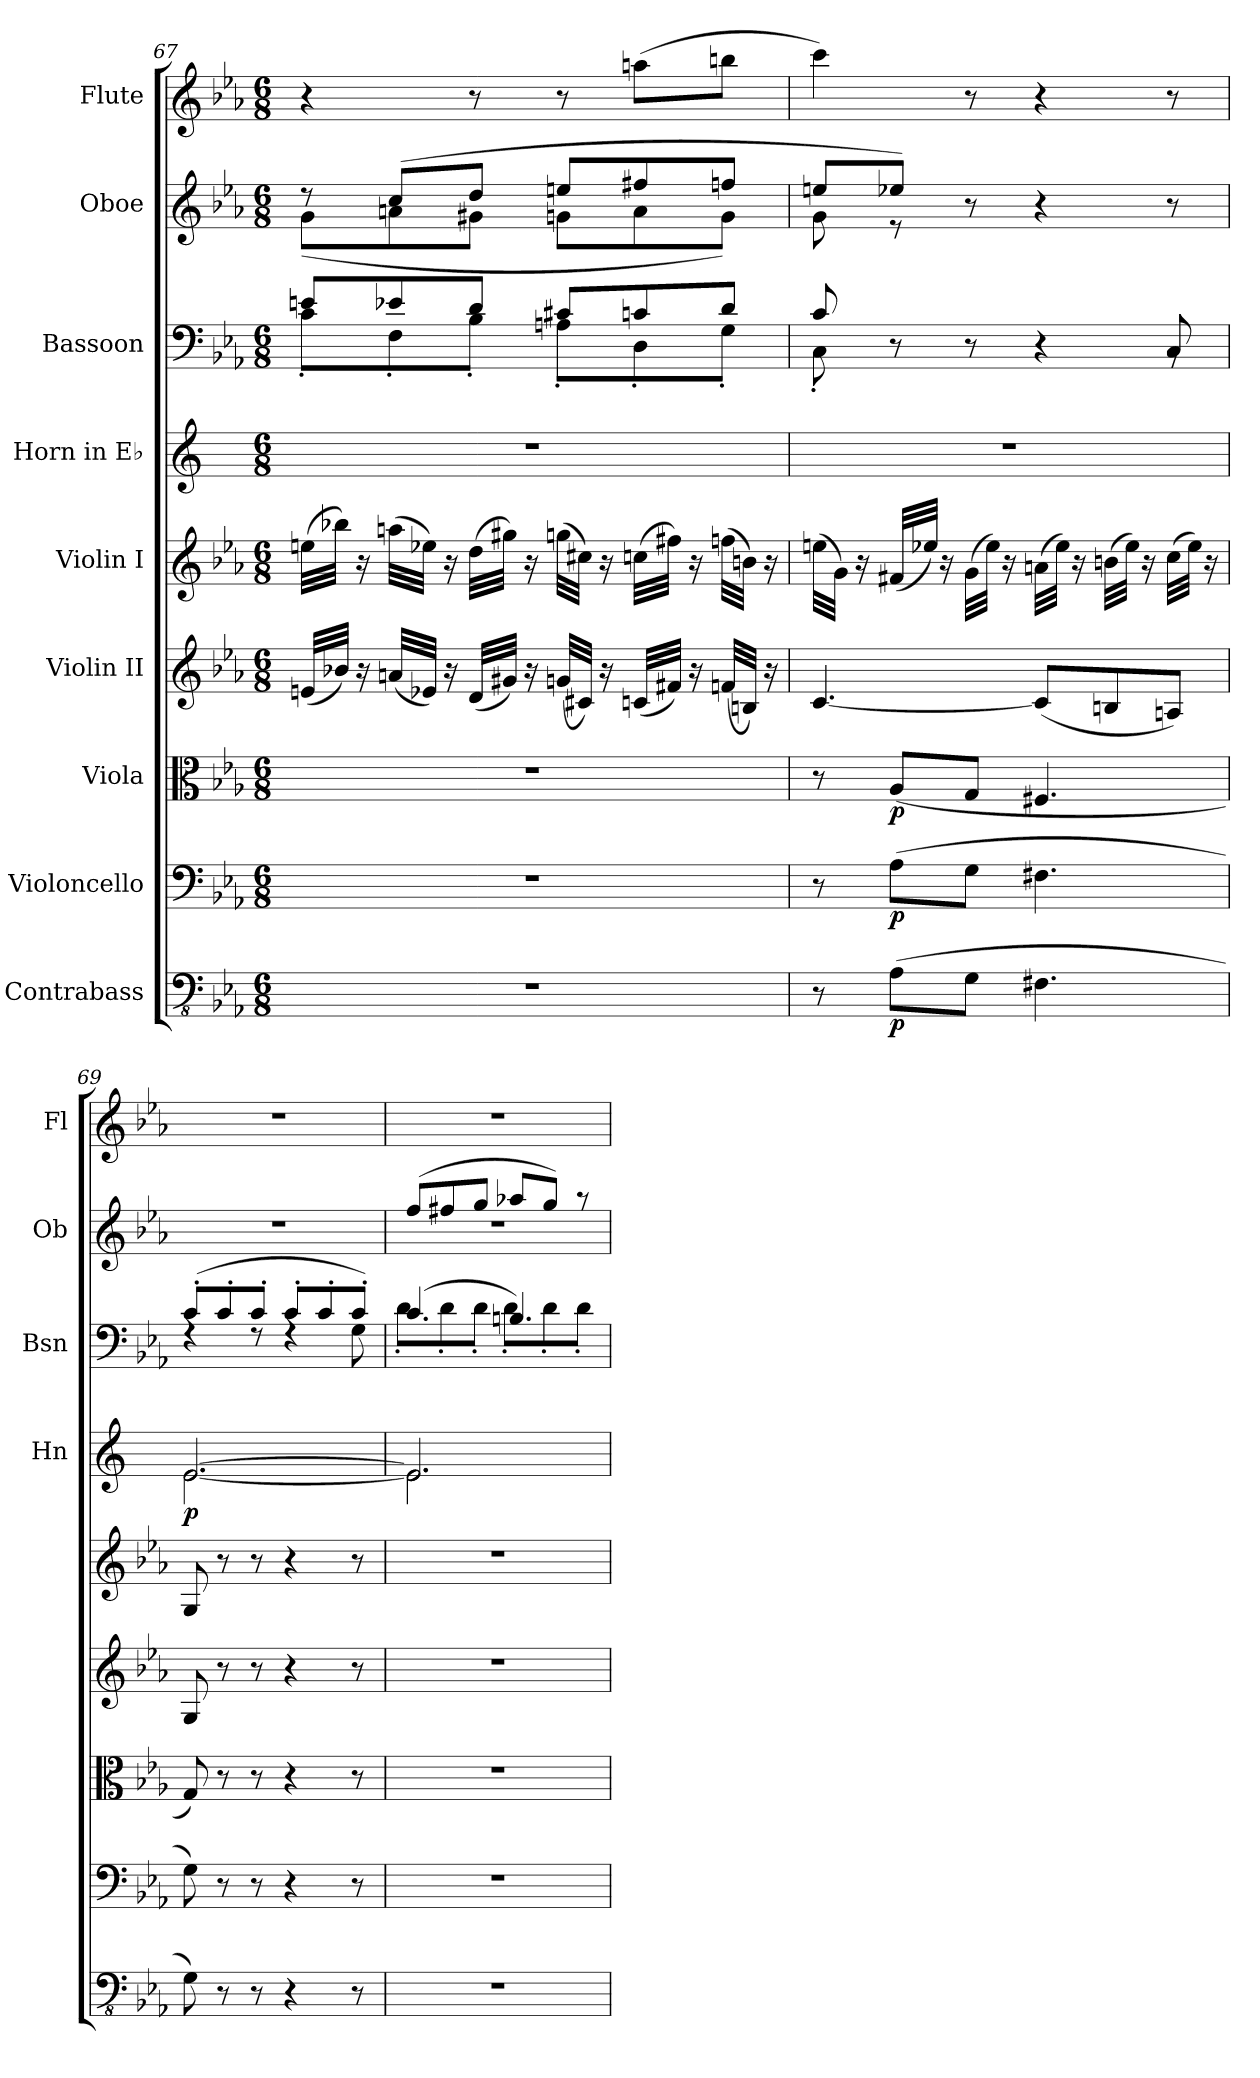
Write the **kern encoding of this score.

**kern	**dynam	**kern	**dynam	**kern	**dynam	**kern	**kern	**kern	**dynam	**kern	**kern	**kern
*part9	*part9	*part8	*part8	*part7	*part7	*part6	*part5	*part4	*part4	*part3	*part2	*part1
*staff9	*staff9	*staff8	*staff8	*staff7	*staff7	*staff6	*staff5	*staff4	*staff4	*staff3	*staff2	*staff1
*I"Contrabass	*	*I"Violoncello	*	*I"Viola	*	*I"Violin II	*I"Violin I	*I"Horn in E♭	*	*I"Bassoon	*I"Oboe	*I"Flute
*	*	*	*	*	*	*	*	*I'Hn	*	*I'Bsn	*I'Ob	*I'Fl
!!LO:PB:g=z
*clefFv4	*	*clefF4	*	*clefC3	*	*clefG2	*clefG2	*clefG2	*	*clefF4	*clefG2	*clefG2
*	*	*	*	*	*	*	*	*ITrd5c9	*	*	*	*
*k[b-e-a-]	*	*k[b-e-a-]	*	*k[b-e-a-]	*	*k[b-e-a-]	*k[b-e-a-]	*k[b-e-a-]	*	*k[b-e-a-]	*k[b-e-a-]	*k[b-e-a-]
*M6/8	*	*M6/8	*	*M6/8	*	*M6/8	*M6/8	*M6/8	*	*M6/8	*M6/8	*M6/8
=67	=67	=67	=67	=67	=67	=67	=67	=67	=67	=67	=67	=67
*	*	*	*	*	*	*	*	*	*	*^	*^	*
2.r	.	2.r	.	2.r	.	(<32en/LLL	(>32een\LLL	2.r	.	8en/L	8c'\L	8r	(<8g\L	4r
.	.	.	.	.	.	32b-X/JJJ)	32bb-X\JJJ)	.	.	.	.	.	.	.
.	.	.	.	.	.	16r	16r	.	.	.	.	.	.	.
.	.	.	.	.	.	(<32an/LLL	(>32aan\LLL	.	.	8e-X/	8F'\	(>8cc/L	8an\	.
.	.	.	.	.	.	32e-X/JJJ)	32ee-X\JJJ)	.	.	.	.	.	.	.
.	.	.	.	.	.	16r	16r	.	.	.	.	.	.	.
.	.	.	.	.	.	(<32d/LLL	(>32dd\LLL	.	.	8d/J	8B-'\J	8dd/J	8g#X\J	8r
.	.	.	.	.	.	32g#X/JJJ)	32gg#X\JJJ)	.	.	.	.	.	.	.
.	.	.	.	.	.	16r	16r	.	.	.	.	.	.	.
.	.	.	.	.	.	(<32gn/LLL	(>32ggn\LLL	.	.	8c#X/L	8An'\L	8een/L	8gn\L	8r
.	.	.	.	.	.	32c#X/JJJ)	32cc#X\JJJ)	.	.	.	.	.	.	.
.	.	.	.	.	.	16r	16r	.	.	.	.	.	.	.
.	.	.	.	.	.	(<32cn/LLL	(>32ccn\LLL	.	.	8cn/	8D'\	8ff#X/	8a\	(>8aan\L
.	.	.	.	.	.	32f#X/JJJ)	32ff#X\JJJ)	.	.	.	.	.	.	.
.	.	.	.	.	.	16r	16r	.	.	.	.	.	.	.
.	.	.	.	.	.	(<32fn/LLL	(>32ffn\LLL	.	.	8d/J	8G'\J	8ffn/J	8g\J)	8bbn\J
.	.	.	.	.	.	32Bn/JJJ)	32bn\JJJ)	.	.	.	.	.	.	.
.	.	.	.	.	.	16r	16r	.	.	.	.	.	.	.
=68	=68	=68	=68	=68	=68	=68	=68	=68	=68	=68	=68	=68	=68	=68
8r	.	8r	.	8r	.	[4.c/	(>32een\LLL	2.r	.	8c/	8C'\	8een/L	8g\	4ccc\)
.	.	.	.	.	.	.	32g\JJJ)	.	.	.	.	.	.	.
.	.	.	.	.	.	.	16r	.	.	.	.	.	.	.
!	!LO:DY:b	!	!LO:DY:b	!	!LO:DY:b	!	!	!	!	!	!	!	!	!
(>8AA-\L	p	(>8A-\L	p	(<8A-/L	p	.	(<32f#X/LLL	.	.	8r	8rAyy	8ee-X/J)	8r	.
.	.	.	.	.	.	.	32ee-X/JJJ)	.	.	.	.	.	.	.
.	.	.	.	.	.	.	16r	.	.	.	.	.	.	.
8GG\J	.	8G\J	.	8G/J	.	.	(>32g\LLL	.	.	8r	8rAyy	8r	8rffyy	8r
.	.	.	.	.	.	.	32ee-\JJJ)	.	.	.	.	.	.	.
.	.	.	.	.	.	.	16r	.	.	.	.	.	.	.
4.FF#X\	.	4.F#X\	.	4.F#X/	.	(<8c/L]	(>32an\LLL	.	.	4r	4rAyy	4r	4rffyy	4r
.	.	.	.	.	.	.	32ee-\JJJ)	.	.	.	.	.	.	.
.	.	.	.	.	.	.	16r	.	.	.	.	.	.	.
.	.	.	.	.	.	8Bn/	(>32bn\LLL	.	.	.	.	.	.	.
.	.	.	.	.	.	.	32ee-\JJJ)	.	.	.	.	.	.	.
.	.	.	.	.	.	.	16r	.	.	.	.	.	.	.
.	.	.	.	.	.	8An/J)	(>32cc\LLL	.	.	8C/	8rBB	8r	8rffyy	8r
.	.	.	.	.	.	.	32ee-\JJJ)	.	.	.	.	.	.	.
.	.	.	.	.	.	.	16r	.	.	.	.	.	.	.
*	*	*	*	*	*	*	*	*	*	*	*	*v	*v	*
=69	=69	=69	=69	=69	=69	=69	=69	=69	=69	=69	=69	=69	=69
*	*	*	*	*	*	*	*	*^	*	*	*	*	*
!	!	!	!	!	!	!	!	!	!	!LO:DY:b	!	!	!	!
8GG\)	.	8G\)	.	8G/)	.	8G/	8G/	[2.G/	[2.G\	p	(>8c'/L	4rF	2.r	2.r
8r	.	8r	.	8r	.	8r	8r	.	.	.	8c'/	.	.	.
8r	.	8r	.	8r	.	8r	8r	.	.	.	8c'/J	8rF	.	.
4r	.	4r	.	4r	.	4r	4r	.	.	.	8c'/L	4rF	.	.
.	.	.	.	.	.	.	.	.	.	.	8c'/	.	.	.
8r	.	8r	.	8r	.	8r	8r	.	.	.	8c'/J)	8G\	.	.
=70	=70	=70	=70	=70	=70	=70	=70	=70	=70	=70	=70	=70	=70	=70
*	*	*	*	*	*	*	*	*	*	*	*	*	*^	*
2.r	.	2.r	.	2.r	.	2.r	2.r	2.G/]	2.G\]	.	(>4.c/	8d'\L	(>8ff/L	2.rdd	2.r
.	.	.	.	.	.	.	.	.	.	.	.	8d'\	8ff#X/	.	.
.	.	.	.	.	.	.	.	.	.	.	.	8d'\J	8gg/J	.	.
.	.	.	.	.	.	.	.	.	.	.	4.Bn/)	8d'\L	8aa-X/L	.	.
.	.	.	.	.	.	.	.	.	.	.	.	8d'\	8gg/J)	.	.
.	.	.	.	.	.	.	.	.	.	.	.	8d'\J	8r	.	.
*	*	*	*	*	*	*	*	*v	*v	*	*	*	*v	*v	*
*	*	*	*	*	*	*	*	*	*	*v	*v	*	*
=	=	=	=	=	=	=	=	=	=	=	=	=
*-	*-	*-	*-	*-	*-	*-	*-	*-	*-	*-	*-	*-
